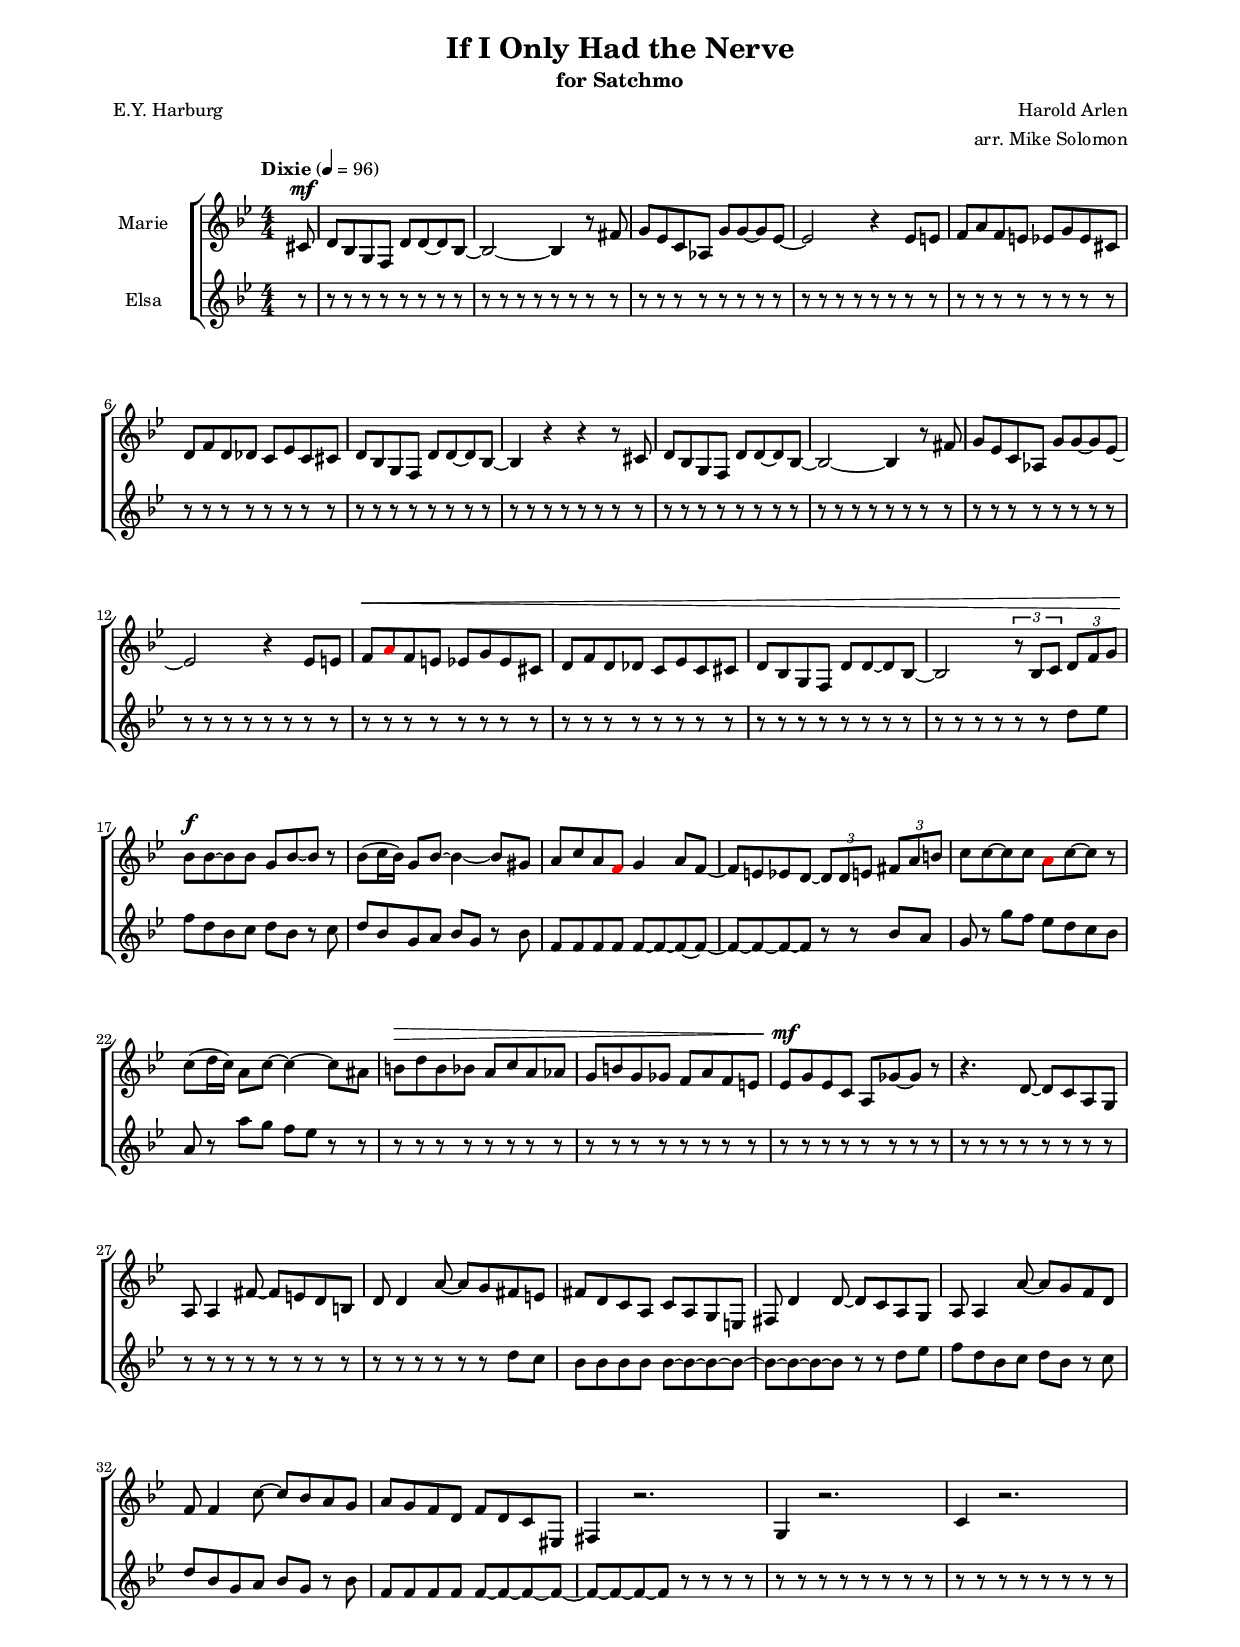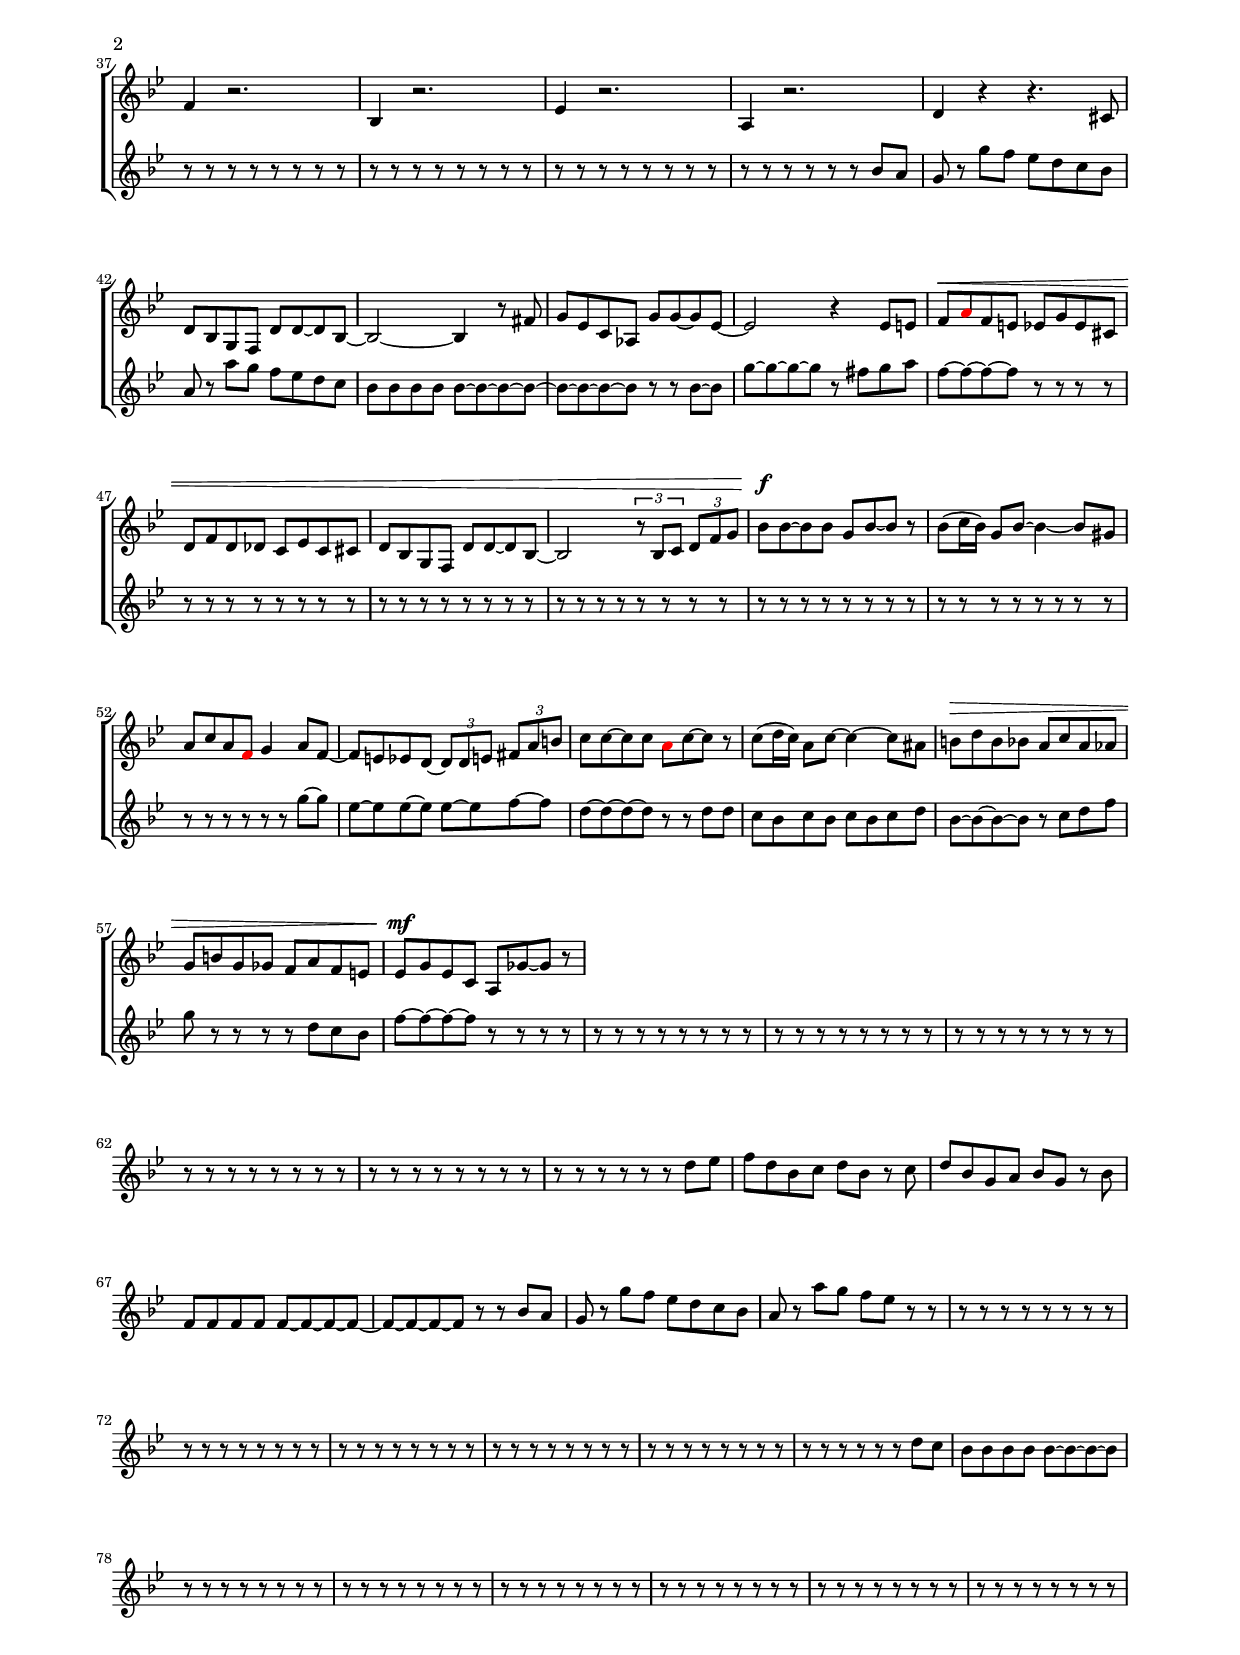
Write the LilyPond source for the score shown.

\version "2.19.0"
\include "defs-devel.ly"

marD = \markup \null
elsD = \markup \null
mikD = \markup \null
rynZ = \markup \null
desD = \markup \null

#(set-global-staff-size 15.87)
autoBeamInstruction = \autoBeamOn

solo = \markup \italic "solo"
psolo = \markup \italic "(solo)"
skat = \markup \italic "sit skat"
shoot = \markup \italic "SYT"

\header {
  title = "If I Only Had the Nerve"
  subtitle = "for Satchmo"
  %title = "Somewhere Over the Rainbow"
  composer = "Harold Arlen"
  poet = "E.Y. Harburg"
  arranger = "arr. Mike Solomon"
  %arranger = "arr. (anon)"
}
\paper {
  #(define fonts
    (set-global-fonts
    #:music "lilyjazz"
    #:brace "lilyjazz"
    #:roman "LilyJAZZText"
    #:sans "LilyJAZZChord"
    #:factor (/ staff-height pt 20)
  ))
  ragged-right = ##f
  left-margin = 0.75\in
  right-margin = 0.75\in
  top-margin = 0.5\in
  bottom-margin = 0.6\in
  ragged-last-bottom = ##f
  %max-systems-per-page = #2
  %oddHeaderMarkup = "FIRST FULL DRAFT 20.10.14 4:44"
  %evenHeaderMarkup = "FIRST FULL DRAFT 20.10.14 4:44"
}


#(ly:set-option 'point-and-click #f)

#(set-global-staff-size 15.87)

railroad =  {
  \once \override BreathingSign.text = \markup \musicglyph #"scripts.caesura.straight"
  \breathe
}
myred = \once \override NoteHead #'color = #red

php = \once \override Hairpin.stencil = #(parenthesize-callback ly:hairpin::print)

\paper {
  footnote-separator-markup = \markup { \column { " "\override #`(span-factor . 1/5) { \draw-hline } }}
  footnote-padding = 1\mm
  top-system-spacing = #'((basic-distance . 1) (minimum-distance . 0) (padding . 1) (stretchability . 40))
  bottom-system-spacing = #'((basic-distance . 1) (minimum-distance . 0) (padding . 1) (stretchability . 50))
  ragged-right = ##f
}

prefatoryMatter = {
  \key bes \major
  \autoBeamInstruction
  \time 4/4
}

scorePrefatoryMatter = {
  \prefatoryMatter
  \partial 8
}

midiPrefatoryMatter = {
  \prefatoryMatter
  \partial 8
}

theme = \relative c {
  cis8-\tag #'first \mf |
  d8 bes8 g8 f8 d'8 d8 ~ d8 bes8 ~ |
  bes2 ~ bes4 r8 fis'8 |
  g8 ees8 c8 aes8 g'8 g8 ~ g8 ees8 ~ |
  ees2 r4 ees8 e8 |
  f8-\tag #'second \< \tag #'second { \rred } a8 f8 e8 ees8 g8 ees8 cis8 |
  d8 f8 d8 des8 c8 ees8 c8 cis8 |
  d8 bes8 g8 f8 d'8 d8 ~ d8 bes8 ~ |
  \tag #'first { bes4 }
  \tag #'second { bes2 }
}

marks = {
  \tempo "Dixie" 4=96
  \time 4/4
  \partial 8 s8
  \repeat unfold 25 { s1 }
}

soprano = \transpose c c {
  \transpose c c' \removeWithTag #'second \theme
  r4 r4 r8
  \transpose c c' \removeWithTag #'first \theme
  \relative c' {
    \times 2/3 { r8 bes c } \times 2/3 { d f g } |
    bes8\f bes8 ~ bes8 bes8 g8 bes8 ~ bes8 r8 |
    bes8 ( c16 bes ) g8 bes8 ~ bes4 ~ bes8 gis8 |
    a8 c8 a8 \rred f8 g4 a8 f8 ~ |
    f8 e8 ees8 d8 ~ \times 2/3 { d d e } \times 2/3 { fis a b } |
    c8 c8 ~ c8 c8 \rred a8 c8 ~ c8 r8 |
    c8 ( d16 c ) a8 c8 ~ c4 ~ c8 ais8 |
    b8\> d8 b8 bes8 a8 c8 a8 aes8 |
    g8 b8 g8 ges8 f8 a8 f8 e8 |
    ees8\mf g8 ees8 c8 a8 ges'8 ~ ges8 r8 |
    r4. d8 ~ d c a g |
    a a4 fis'8 ~ fis e d b |
    d d4 a'8 ~ a g fis e |
    fis d c a c a g e |
    fis d'4 d8 ~ d c a g |
    a a4 a'8 ~ a g f d |
    f f4 c'8 ~ c bes a g |
    a g f d f d c eis, |
    fis4 r2. |
    g4 r2. |
    c4 r2. |
    f4 r2. |
    bes,4 r2. |
    ees4 r2. |
    a,4 r2. |
    d4 r4 r4. 
  }
  \transpose c c' \removeWithTag #'first \theme
  \relative c' {
      \times 2/3 { r8 bes c } \times 2/3 { d f g } |
      bes8\f bes8 ~ bes8 bes8 g8 bes8 ~ bes8 r8 |
      bes8 ( c16 bes ) g8 bes8 ~ bes4 ~ bes8 gis8 |
      a8 c8 a8 \rred f8 g4 a8 f8 ~ |
      f8 e8 ees8 d8 ~ \times 2/3 { d d e } \times 2/3 { fis a b } |
      c8 c8 ~ c8 c8 \rred a8 c8 ~ c8 r8 |
      c8 ( d16 c ) a8 c8 ~ c4 ~ c8 ais8 |
      b8\> d8 b8 bes8 a8 c8 a8 aes8 |
      g8 b8 g8 ges8 f8 a8 f8 e8 |
      ees8\mf g8 ees8 c8 a8 ges'8 ~ ges8 r8 |
  }
}

sopranoWords = \lyricmode {
}

test = {
  \transpose g g { r8 r8 r8 r8 r8 r8 r8 r8 r8 r8 r8 r8 r8 r8 r8 r8 r8 r8 r8 r8 r8 r8 r8 r8 r8 r8 r8 r8 r8 r8 r8 r8 r8 r8 r8 r8 r8 r8 r8 r8 r8 r8 r8 r8 r8 r8 r8 r8 r8 r8 r8 r8 r8 r8 r8 r8 r8 r8 r8 r8 r8 r8 r8 r8 r8 r8 r8 r8 r8 r8 r8 r8 r8 r8 r8 r8 r8 r8 r8 r8 r8 r8 r8 r8 r8 r8 r8 r8 r8 r8 r8 r8 r8 r8 r8 r8 r8 r8 r8 r8 r8 r8 r8 r8 r8 r8 r8 r8 r8 r8 r8 r8 r8 r8 r8 r8 r8 r8 r8 r8 r8 r8 r8 r8 r8 r8 r8 d''8 ees''8 f''8 d''8 bes'8 c''8 d''8 bes'8 r8 c''8 d''8 bes'8 g'8 a'8 bes'8 g'8 r8 bes'8 f'8 f'8 f'8 f'8 f'8 ~ f'8 ~ f'8 ~ f'8 ~ f'8 ~ f'8 ~ f'8 ~ f'8 r8 r8 bes'8 a'8 g'8 r8 g''8 f''8 ees''8 d''8 c''8 bes'8 a'8 r8 a''8 g''8 f''8 ees''8 r8 r8 r8 r8 r8 r8 r8 r8 r8 r8 r8 r8 r8 r8 r8 r8 r8 r8 r8 r8 r8 r8 r8 r8 r8 r8 r8 r8 r8 r8 r8 r8 r8 r8 r8 r8 r8 r8 r8 r8 r8 r8 r8 r8 r8 r8 r8 r8 d''8 c''8 bes'8 bes'8 bes'8 bes'8 bes'8 ~ bes'8 ~ bes'8 ~ bes'8 ~ bes'8 ~ bes'8 ~ bes'8 ~ bes'8 r8 r8 d''8 ees''8 f''8 d''8 bes'8 c''8 d''8 bes'8 r8 c''8 d''8 bes'8 g'8 a'8 bes'8 g'8 r8 bes'8 f'8 f'8 f'8 f'8 f'8 ~ f'8 ~ f'8 ~ f'8 ~ f'8 ~ f'8 ~ f'8 ~ f'8 r8 r8 r8 r8 r8 r8 r8 r8 r8 r8 r8 r8 r8 r8 r8 r8 r8 r8 r8 r8 r8 r8 r8 r8 r8 r8 r8 r8 r8 r8 r8 r8 r8 r8 r8 r8 r8 r8 r8 r8 r8 r8 r8 r8 r8 r8 r8 r8 r8 r8 bes'8 a'8 g'8 r8 g''8 f''8 ees''8 d''8 c''8 bes'8 a'8 r8 a''8 g''8 f''8 ees''8 d''8 c''8 bes'8 bes'8 bes'8 bes'8 bes'8 ~ bes'8 ~ bes'8 ~ bes'8 ~ bes'8 ~ bes'8 ~ bes'8 ~ bes'8 r8 r8 bes'8 ~ bes'8 g''8 ~ g''8 ~ g''8 ~ g''8 r8 fis''8 g''8 a''8 f''8 ~ f''8 ~ f''8 ~ f''8 r8 r8 r8 r8 r8 r8 r8 r8 r8 r8 r8 r8 r8 r8 r8 r8 r8 r8 r8 r8 r8 r8 r8 r8 r8 r8 r8 r8 r8 r8 r8 r8 r8 r8 r8 r8 r8 r8 r8 r8 r8 r8 r8 r8 r8 r8 r8 r8 r8 r8 g''8 ~ g''8 ees''8 ~ ees''8 ees''8 ~ ees''8 ees''8 ~ ees''8 f''8 ~ f''8 d''8 ~ d''8 ~ d''8 ~ d''8 r8 r8 d''8 d''8 c''8 bes'8 c''8 bes'8 c''8 bes'8 c''8 d''8 bes'8 ~ bes'8 ~ bes'8 ~ bes'8 r8 c''8 d''8 f''8 g''8 r8 r8 r8 r8 d''8 c''8 bes'8 f''8 ~ f''8 ~ f''8 ~ f''8 r8 r8 r8 r8 r8 r8 r8 r8 r8 r8 r8 r8 r8 r8 r8 r8 r8 r8 r8 r8 r8 r8 r8 r8 r8 r8 r8 r8 r8 r8 r8 r8 r8 r8 r8 r8 r8 r8 r8 r8 r8 r8 r8 r8 r8 r8 r8 r8 r8 r8 d''8 ees''8 f''8 d''8 bes'8 c''8 d''8 bes'8 r8 c''8 d''8 bes'8 g'8 a'8 bes'8 g'8 r8 bes'8 f'8 f'8 f'8 f'8 f'8 ~ f'8 ~ f'8 ~ f'8 ~ f'8 ~ f'8 ~ f'8 ~ f'8 r8 r8 bes'8 a'8 g'8 r8 g''8 f''8 ees''8 d''8 c''8 bes'8 a'8 r8 a''8 g''8 f''8 ees''8 r8 r8 r8 r8 r8 r8 r8 r8 r8 r8 r8 r8 r8 r8 r8 r8 r8 r8 r8 r8 r8 r8 r8 r8 r8 r8 r8 r8 r8 r8 r8 r8 r8 r8 r8 r8 r8 r8 r8 r8 r8 r8 r8 r8 r8 r8 r8 r8 d''8 c''8 bes'8 bes'8 bes'8 bes'8 bes'8 ~ bes'8 ~ bes'8 ~ bes'8 r8 r8 r8 r8 r8 r8 r8 r8 r8 r8 r8 r8 r8 r8 r8 r8 r8 r8 r8 r8 r8 r8 r8 r8 r8 r8 r8 r8 r8 r8 r8 r8 r8 r8 r8 r8 r8 r8 r8 r8 r8 r8 r8 r8 r8 r8 r8 r8 }
}


\score {
  \new ChoirStaff <<
    \new Staff \with { instrumentName = #"Marie" %shortInstrumentName = #"M."
} <<
      \new Voice = "soprano" { << { \numericTimeSignature
	\scorePrefatoryMatter
        \soprano
      } {
	\scorePrefatoryMatter
        \marks
      } >> }
      \new Lyrics \lyricsto "soprano" {
        \sopranoWords
      }
    >>
    \new Staff \with { instrumentName = #"Elsa" %shortInstrumentName = #"E."
} <<
      \new Voice = "mezzo" { \numericTimeSignature
	\scorePrefatoryMatter
        \test
      }
    >>
  >>
  \layout {
    \context {
      \Voice
      \override TextScript #'layer = #6
      \override NoteHead #'layer = #7
      \override Glissando #'breakable = ##t
      \override TupletNumber #'breakable = ##t
      \override TupletBracket #'breakable = ##t
      \override DynamicLineSpanner.direction = #UP
      \remove "Forbid_line_break_engraver"
    }
    \context {
      \Staff
      %\consists "Metronome_mark_engraver"
      \override TimeSignature #'style = #'numbered
      \override StaffSymbol #'layer = #4
      \override TimeSignature #'layer = #3
      \override TimeSignature #'whiteout = ##t
    }
    \context {
      \Lyrics
      %\override LyricText #'whiteout = ##t
      \override LyricText #'layer = #6
    }
    \context {
      \Score
      %\remove "Metronome_mark_engraver"
      \override NonMusicalPaperColumn #'allow-loose-spacing = ##f
    }
  }
}
